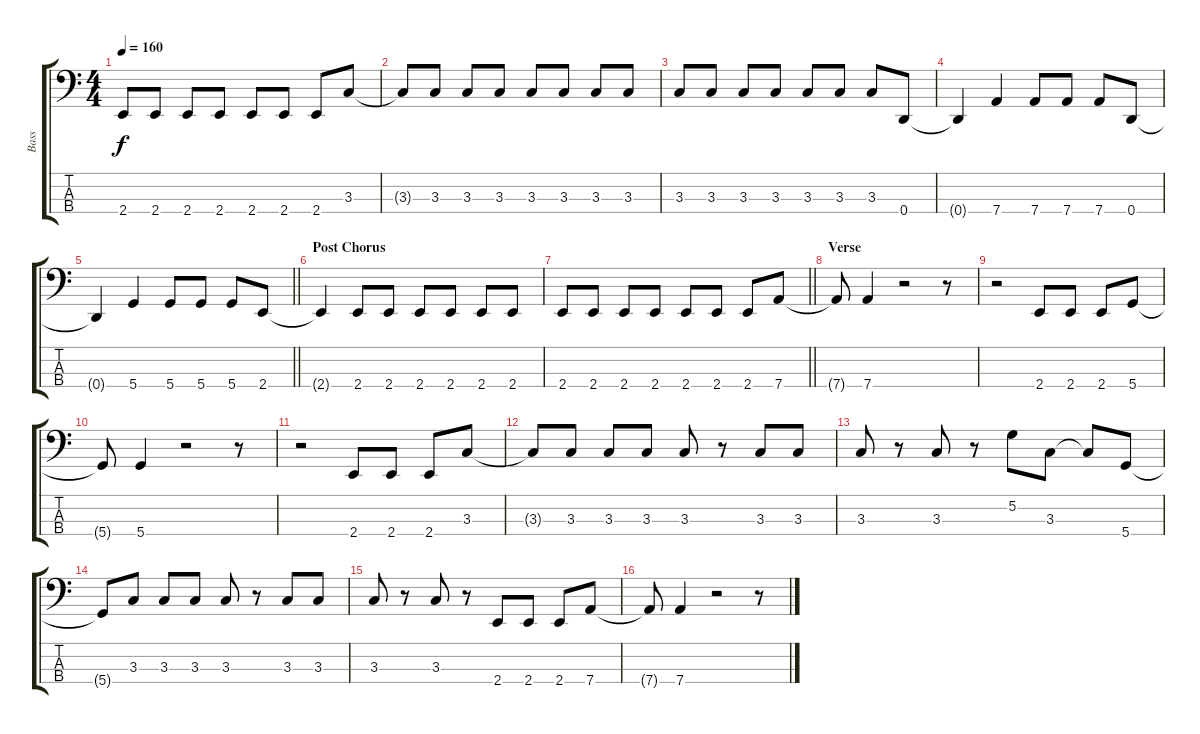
\track ("Bass" "Bass") {instrument electricbassfinger}
\staff {score tabs}
\tuning (G2 D2 A1 D1) {hide}
\ts (4 4)
\tempo 160
\clef f4
\ks c
2.4.8{dy f} 2.4.8 2.4.8 2.4.8 2.4.8 2.4.8 2.4.8 3.3.8 |
3.3{t}.8 3.3.8 3.3.8 3.3.8 3.3.8 3.3.8 3.3.8 3.3.8 |
3.3.8 3.3.8 3.3.8 3.3.8 3.3.8 3.3.8 3.3.8 0.4.8 |
0.4{t}.4 7.4.4 7.4.8 7.4.8 7.4.8 0.4.8 |
\barLineRight lightlight
0.4{t}.4 5.4.4 5.4.8 5.4.8 5.4.8 2.4.8 |
\section ("" "Post Chorus")
2.4{t}.4 2.4.8 2.4.8 2.4.8 2.4.8 2.4.8 2.4.8 |
\barLineRight lightlight
2.4.8 2.4.8 2.4.8 2.4.8 2.4.8 2.4.8 2.4.8 7.4.8 |
\section ("" "Verse")
7.4{t}.8 7.4.4 r.2 r.8 |
r.2 2.4.8 2.4.8 2.4.8 5.4.8 |
5.4{t}.8 5.4.4 r.2 r.8 |
r.2 2.4.8 2.4.8 2.4.8 3.3.8 |
3.3{t}.8 3.3.8 3.3.8 3.3.8 3.3.8 r.8 3.3.8 3.3.8 |
3.3.8 r.8 3.3.8 r.8 5.2.8 3.3.8 3.3{t}.8 5.4.8 |
5.4{t}.8 3.3.8 3.3.8 3.3.8 3.3.8 r.8 3.3.8 3.3.8 |
3.3.8 r.8 3.3.8 r.8 2.4.8 2.4.8 2.4.8 7.4.8 |
7.4{t}.8 7.4.4 r.2 r.8
